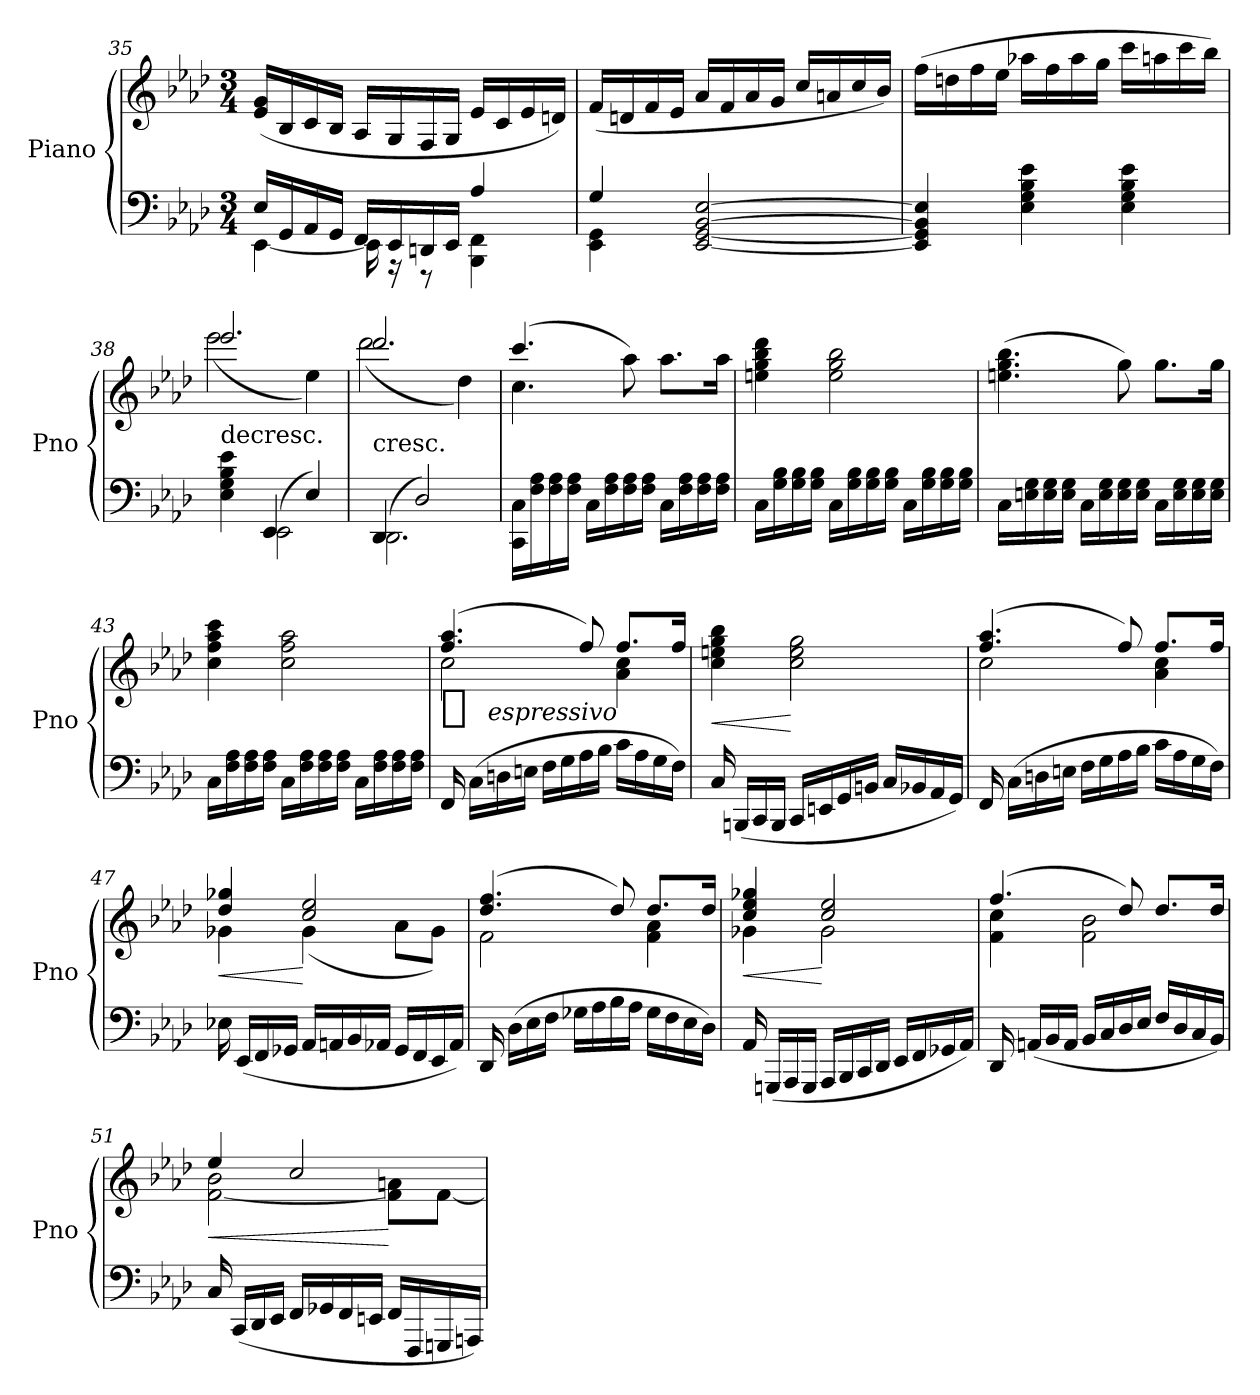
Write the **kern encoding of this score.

**kern	**kern	**dynam
*part1	*part1	*part1
*staff2	*staff1	*staff1/2
*I"Piano	*	*
*I'Pno	*	*
*clefF4	*clefG2	*
*k[b-e-a-d-]	*k[b-e-a-d-]	*
*A-:	*A-:	*
*M3/4	*M3/4	*
=35	=35	=35
*^	*	*
16E-LL	[4EE-	(>16e- 16gLL	.
16GG	.	16B-	.
16AA-	.	16c	.
16GGJJ	.	16B-JJ	.
16FFLL	16EE-]	16A-LL	.
16EE-	16r	16G	.
16DDn	8r	16F	.
16EE-JJ	.	16GJJ	.
4A-	4BBB- 4FF	16e-LL	.
.	.	16c	.
.	.	16e-	.
.	.	16dnJJ)	.
=36	=36	=36	=36
4G	4EE- 4GG	(16fLL	.
.	.	16dn	.
.	.	16f	.
.	.	16e-JJ	.
[2EE- [2GG [2BB- [2E-	2ryy	16a-LL	.
.	.	16f	.
.	.	16a-	.
.	.	16gJJ	.
.	.	16cc/LL	.
.	.	16an/	.
.	.	16cc/	.
.	.	16b-/JJ)	.
*v	*v	*	*
=37	=37	=37
4EE-] 4GG] 4BB-] 4E-]	(16ffLL	.
.	16ddn	.
.	16ff	.
.	16ee-JJ	.
4E- 4G 4B- 4e-	16aa-XLL	.
.	16ff	.
.	16aa-	.
.	16ggJJ	.
4E- 4G 4B- 4e-	16cccLL	.
.	16aan	.
.	16ccc	.
.	16bb-JJ)	.
=38	=38	=38
*^	*^	*
!	!	!LO:TX:c:t=decresc.	!	!
4E- 4G 4B- 4e-	4ryy	2.eee-	(2eee-	.
(4EE-	2EE-	.	.	.
4E-)	.	.	4ee-)	.
=39	=39	=39	=39	=39
!	!	!LO:TX:c:t=cresc.	!	!
(4DD-	2.DD-	2.ddd-	(2ddd-	.
2D-)	.	.	.	.
.	.	.	4dd-)	.
*v	*v	*	*	*
=40	=40	=40	=40
16CC\ 16C\LL	(4.ccc	4.cc	.
16F\ 16A-\	.	.	.
16F\ 16A-\	.	.	.
16F\ 16A-\JJ	.	.	.
16CLL	.	.	.
16F 16A-	.	.	.
16F 16A-	4.ryy	8aa-)	.
16F 16A-JJ	.	.	.
16CLL	.	8.aa-L	.
16F 16A-	.	.	.
16F 16A-	.	.	.
16F 16A-JJ	.	16aa-Jk	.
*	*v	*v	*
=41	=41	=41
16CLL	4een 4gg 4bb- 4ddd-	.
16G 16B-	.	.
16G 16B-	.	.
16G 16B-JJ	.	.
16CLL	2ee 2gg 2bb-	.
16G 16B-	.	.
16G 16B-	.	.
16G 16B-JJ	.	.
16CLL	.	.
16G 16B-	.	.
16G 16B-	.	.
16G 16B-JJ	.	.
=42	=42	=42
16CLL	(4.een 4.gg 4.bb-	.
16En 16G	.	.
16E 16G	.	.
16E 16GJJ	.	.
16CLL	.	.
16E 16G	.	.
16E 16G	8gg)	.
16E 16GJJ	.	.
16CLL	8.ggL	.
16E 16G	.	.
16E 16G	.	.
16E 16GJJ	16ggJk	.
=43	=43	=43
16CLL	4cc 4ff 4aa- 4ccc	.
16F 16A-	.	.
16F 16A-	.	.
16F 16A-JJ	.	.
16CLL	2cc 2ff 2aa-	.
16F 16A-	.	.
16F 16A-	.	.
16F 16A-JJ	.	.
16CLL	.	.
16F 16A-	.	.
16F 16A-	.	.
16F 16A-JJ	.	.
=44	=44	=44
*	*^	*
!	!	!	!LO:DY:t=%s espressivo
16FF	(4.ff 4.aa-	2cc	p
(16CLL	.	.	.
16Dn	.	.	.
16EnJJ	.	.	.
16FLL	.	.	.
16G	.	.	.
16A-	8ff)	.	.
16B-JJ	.	.	.
16cLL	8.ffL	4a- 4cc	.
16A-	.	.	.
16G	.	.	.
16FJJ)	16ffJk	.	.
*	*v	*v	*
=45	=45	=45
16C	4cc 4een 4gg 4bb-	<
(16BBBnLL	.	.
16CC	.	.
16BBBJJ	.	.
16CCLL	2cc 2ee 2gg	[
16EEn	.	.
16GG	.	.
16BBnJJ	.	.
16CLL	.	.
16BB-X	.	.
16AA-	.	.
16GGJJ)	.	.
=46	=46	=46
*	*^	*
16FF	(4.ff 4.aa-	2cc	.
(16CLL	.	.	.
16Dn	.	.	.
16EnJJ	.	.	.
16FLL	.	.	.
16G	.	.	.
16A-	8ff)	.	.
16B-JJ	.	.	.
16cLL	8.ffL	4a- 4cc	.
16A-	.	.	.
16G	.	.	.
16FJJ)	16ffJk	.	.
=47	=47	=47	=47
16E-X	4dd- 4gg-X	4g-X	<
(16EE-LL	.	.	.
16FF	.	.	.
16GG-XJJ	.	.	.
16AA-LL	2cc 2ee-	(4g-	[
16AAn	.	.	.
16BB-	.	.	.
16AA-XJJ	.	.	.
16GG-LL	.	8a-L	.
16FF	.	.	.
16EE-	.	8g-J)	.
16AA-JJ)	.	.	.
=48	=48	=48	=48
16DD-	(4.dd- 4.ff	2f	.
(16D-LL	.	.	.
16E-	.	.	.
16FJJ	.	.	.
16G-XLL	.	.	.
16A-	.	.	.
16B-	8dd-)	.	.
16A-JJ	.	.	.
16G-LL	8.dd-L	4f 4a-	.
16F	.	.	.
16E-	.	.	.
16D-JJ)	16dd-Jk	.	.
=49	=49	=49	=49
16AA-	4cc 4ee- 4gg-X	4g-X	<
(16GGGnLL	.	.	.
16AAA-	.	.	.
16GGGJJ	.	.	.
16AAA-LL	2cc 2ee-	2g-	[
16BBB-	.	.	.
16CC	.	.	.
16DD-JJ	.	.	.
16EE-LL	.	.	.
16FF	.	.	.
16GG-X	.	.	.
16AA-JJ)	.	.	.
=50	=50	=50	=50
16DD-	(4.ff	4f 4cc	.
(16AAnLL	.	.	.
16BB-	.	.	.
16AAJJ	.	.	.
16BB-LL	.	2f 2b-	.
16C	.	.	.
16D-	8dd-)	.	.
16E-JJ	.	.	.
16F/LL	8.dd-L	.	.
16D-/	.	.	.
16C/	.	.	.
16BB-/JJ)	16dd-Jk	.	.
=51	=51	=51	=51
16C	4ee-	[2f 2b-	<
(16CCLL	.	.	.
16DD-	.	.	.
16EE-JJ	.	.	.
16FFLL	2cc	.	.
16GG-X	.	.	.
16FF	.	.	.
16EEnJJ	.	.	.
16FFLL	.	8f] 8anL	[
16FFF	.	.	.
16GGGn	.	[8fJ	.
16AAAnJJ)	.	.	.
*	*v	*v	*
=	=	=
*-	*-	*-
